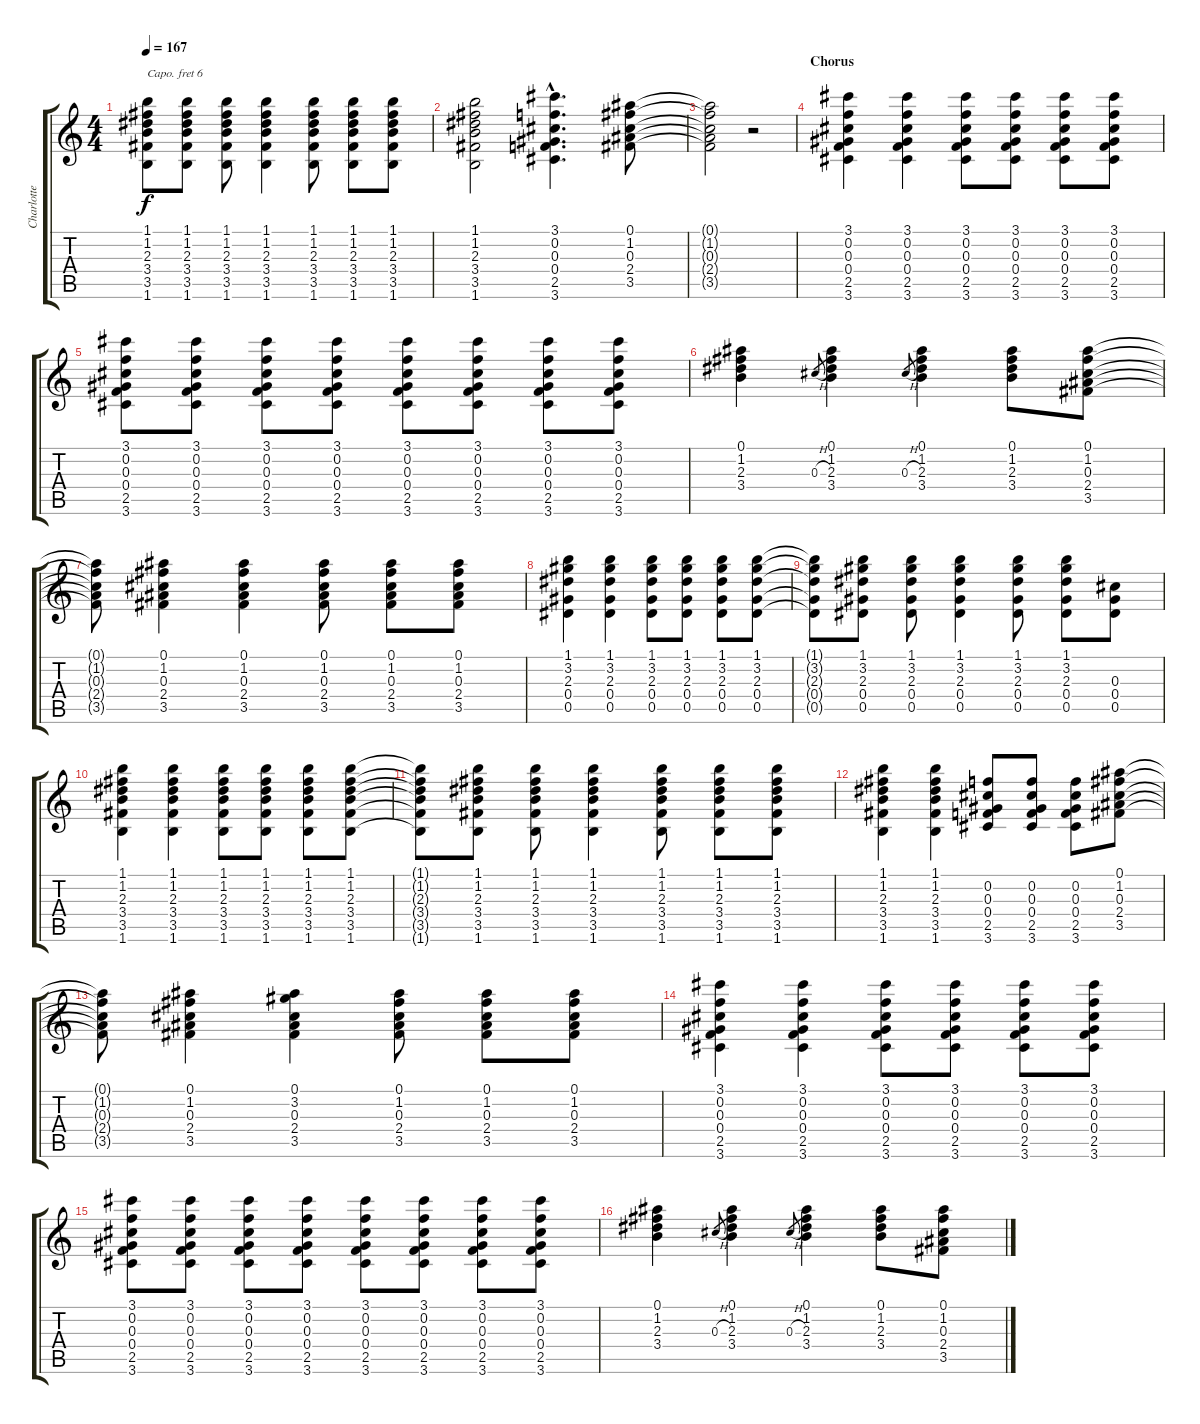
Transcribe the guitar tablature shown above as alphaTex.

\track ("Charlotte Hatherley" "Charlotte ") {instrument electricguitarclean}
\staff {score tabs}
\capo 6
\tuning (E4 B3 G3 D3 A2 E2) {hide}
\ts (4 4)
\tempo 167
\clef g2
\ks c
(1.1{t} 1.2{t} 2.3{t} 3.4{t} 3.5{t} 1.6{t}).8{dy f} (1.1 1.2 2.3 3.4 3.5 1.6).8 (1.1 1.2 2.3 3.4 3.5 1.6).8 (1.1 1.2 2.3 3.4 3.5 1.6).4 (1.1 1.2 2.3 3.4 3.5 1.6).8 (1.1 1.2 2.3 3.4 3.5 1.6).8 (1.1 1.2 2.3 3.4 3.5 1.6).8 |
(1.1 1.2 2.3 3.4 3.5 1.6).2 (3.1{hac} 0.2{hac} 0.3{hac} 0.4{hac} 2.5{hac} 3.6{hac}).4{d} (0.1 1.2 0.3 2.4 3.5).8 |
(0.1{t} 1.2{t} 0.3{t} 2.4{t} 3.5{t}).2 r.2 |
\section ("" "Chorus")
(3.1 0.2 0.3 0.4 2.5 3.6).4{volume 9} (3.1 0.2 0.3 0.4 2.5 3.6).4 (3.1 0.2 0.3 0.4 2.5 3.6).8 (3.1 0.2 0.3 0.4 2.5 3.6).8 (3.1 0.2 0.3 0.4 2.5 3.6).8 (3.1 0.2 0.3 0.4 2.5 3.6).8 |
(3.1 0.2 0.3 0.4 2.5 3.6).8 (3.1 0.2 0.3 0.4 2.5 3.6).8 (3.1 0.2 0.3 0.4 2.5 3.6).8 (3.1 0.2 0.3 0.4 2.5 3.6).8 (3.1 0.2 0.3 0.4 2.5 3.6).8 (3.1 0.2 0.3 0.4 2.5 3.6).8 (3.1 0.2 0.3 0.4 2.5 3.6).8 (3.1 0.2 0.3 0.4 2.5 3.6).8 |
(0.1 1.2 2.3 3.4).4 0.3{h}.8{gr} (0.1 1.2 2.3 3.4).4 0.3{h}.8{gr} (0.1 1.2 2.3 3.4).4 (0.1 1.2 2.3 3.4).8 (0.1 1.2 0.3 2.4 3.5).8 |
(0.1{t} 1.2{t} 0.3{t} 2.4{t} 3.5{t}).8 (0.1 1.2 0.3 2.4 3.5).4 (0.1 1.2 0.3 2.4 3.5).4 (0.1 1.2 0.3 2.4 3.5).8 (0.1 1.2 0.3 2.4 3.5).8 (0.1 1.2 0.3 2.4 3.5).8 |
(1.1 3.2 2.3 0.4 0.5).4 (1.1 3.2 2.3 0.4 0.5).4 (1.1 3.2 2.3 0.4 0.5).8 (1.1 3.2 2.3 0.4 0.5).8 (1.1 3.2 2.3 0.4 0.5).8 (1.1 3.2 2.3 0.4 0.5).8 |
(1.1{t} 3.2{t} 2.3{t} 0.4{t} 0.5{t}).8 (1.1 3.2 2.3 0.4 0.5).8 (1.1 3.2 2.3 0.4 0.5).8 (1.1 3.2 2.3 0.4 0.5).4 (1.1 3.2 2.3 0.4 0.5).8 (1.1 3.2 2.3 0.4 0.5).8 (0.3 0.4 0.5).8 |
(1.1 1.2 2.3 3.4 3.5 1.6).4 (1.1 1.2 2.3 3.4 3.5 1.6).4 (1.1 1.2 2.3 3.4 3.5 1.6).8 (1.1 1.2 2.3 3.4 3.5 1.6).8 (1.1 1.2 2.3 3.4 3.5 1.6).8 (1.1 1.2 2.3 3.4 3.5 1.6).8 |
(1.1{t} 1.2{t} 2.3{t} 3.4{t} 3.5{t} 1.6{t}).8 (1.1 1.2 2.3 3.4 3.5 1.6).8 (1.1 1.2 2.3 3.4 3.5 1.6).8 (1.1 1.2 2.3 3.4 3.5 1.6).4 (1.1 1.2 2.3 3.4 3.5 1.6).8 (1.1 1.2 2.3 3.4 3.5 1.6).8 (1.1 1.2 2.3 3.4 3.5 1.6).8 |
(1.1 1.2 2.3 3.4 3.5 1.6).4 (1.1 1.2 2.3 3.4 3.5 1.6).4 (0.2 0.3 0.4 2.5 3.6).8 (0.2 0.3 0.4 2.5 3.6).8 (0.2 0.3 0.4 2.5 3.6).8 (0.1 1.2 0.3 2.4 3.5).8 |
(0.1{t} 1.2{t} 0.3{t} 2.4{t} 3.5{t}).8 (0.1 1.2 0.3 2.4 3.5).4 (0.1 3.2 0.3 2.4 3.5).4 (0.1 1.2 0.3 2.4 3.5).8 (0.1 1.2 0.3 2.4 3.5).8 (0.1 1.2 0.3 2.4 3.5).8 |
(3.1 0.2 0.3 0.4 2.5 3.6).4 (3.1 0.2 0.3 0.4 2.5 3.6).4 (3.1 0.2 0.3 0.4 2.5 3.6).8 (3.1 0.2 0.3 0.4 2.5 3.6).8 (3.1 0.2 0.3 0.4 2.5 3.6).8 (3.1 0.2 0.3 0.4 2.5 3.6).8 |
(3.1 0.2 0.3 0.4 2.5 3.6).8 (3.1 0.2 0.3 0.4 2.5 3.6).8 (3.1 0.2 0.3 0.4 2.5 3.6).8 (3.1 0.2 0.3 0.4 2.5 3.6).8 (3.1 0.2 0.3 0.4 2.5 3.6).8 (3.1 0.2 0.3 0.4 2.5 3.6).8 (3.1 0.2 0.3 0.4 2.5 3.6).8 (3.1 0.2 0.3 0.4 2.5 3.6).8 |
(0.1 1.2 2.3 3.4).4 0.3{h}.8{gr} (0.1 1.2 2.3 3.4).4 0.3{h}.8{gr} (0.1 1.2 2.3 3.4).4 (0.1 1.2 2.3 3.4).8 (0.1 1.2 0.3 2.4 3.5).8
